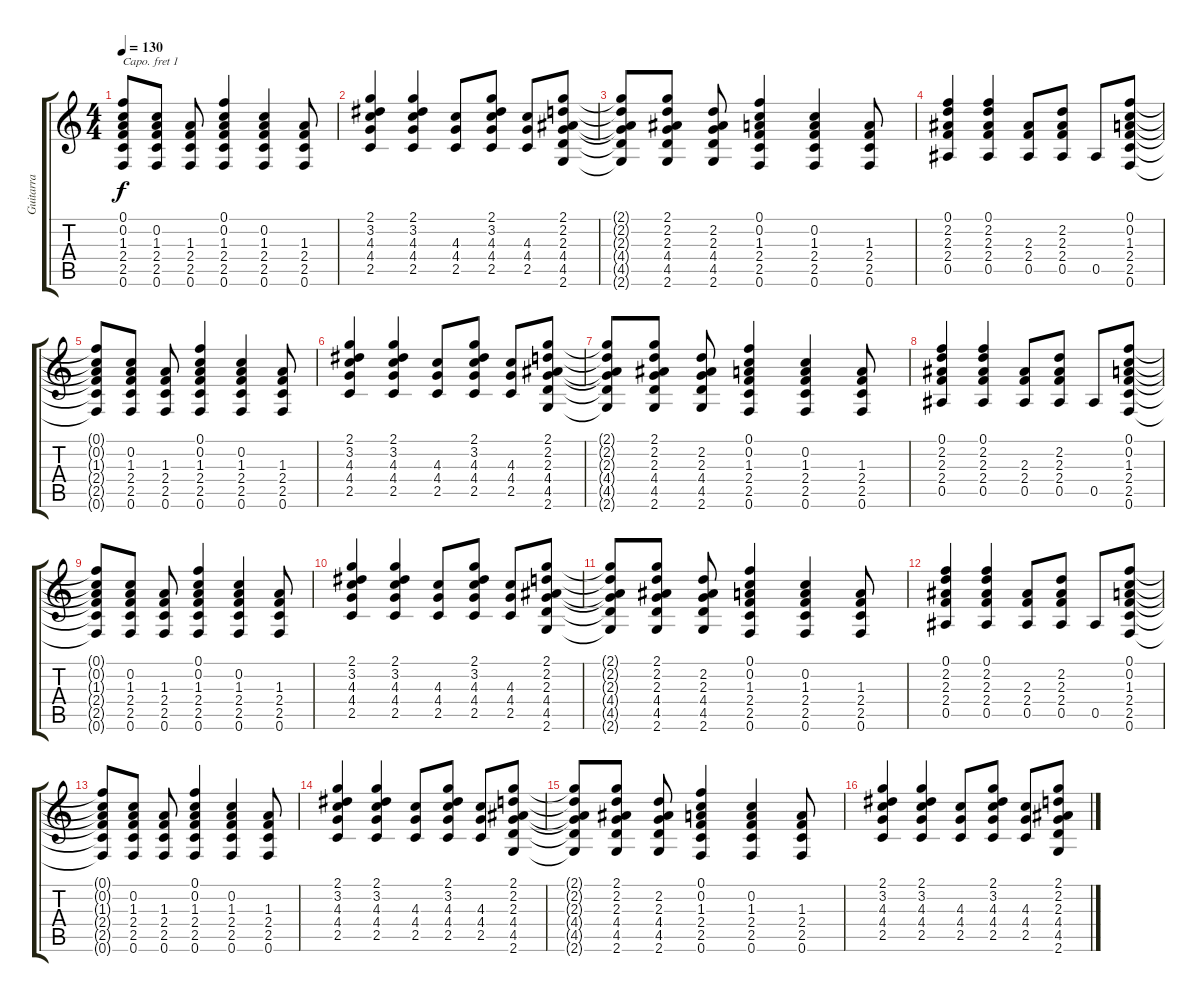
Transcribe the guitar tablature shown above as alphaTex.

\track ("Guitarra" "Guitarra") {instrument electricguitarclean}
\staff {score tabs}
\capo 1
\tuning (E4 B3 G3 D3 A2 E2) {hide}
\ts (4 4)
\tempo 130
\clef g2
\ks c
(0.1{t} 0.2{t} 1.3{t} 2.4{t} 2.5{t} 0.6{t}).8{dy f} (0.2 1.3 2.4 2.5 0.6).8 (1.3 2.4 2.5 0.6).8 (0.1 0.2 1.3 2.4 2.5 0.6).4 (0.2 1.3 2.4 2.5 0.6).4 (1.3 2.4 2.5 0.6).8 |
(2.1 3.2 4.3 4.4 2.5).4 (2.1 3.2 4.3 4.4 2.5).4 (4.3 4.4 2.5).8 (2.1 3.2 4.3 4.4 2.5).8 (4.3 4.4 2.5).8 (2.1 2.2 2.3 4.4 4.5 2.6).8 |
(2.1{t} 2.2{t} 2.3{t} 4.4{t} 4.5{t} 2.6{t}).8 (2.1 2.2 2.3 4.4 4.5 2.6).8 (2.2 2.3 4.4 4.5 2.6).8 (0.1 0.2 1.3 2.4 2.5 0.6).4 (0.2 1.3 2.4 2.5 0.6).4 (1.3 2.4 2.5 0.6).8 |
(0.1 2.2 2.3 2.4 0.5).4 (0.1 2.2 2.3 2.4 0.5).4 (2.3 2.4 0.5).8 (2.2 2.3 2.4 0.5).8 0.5.8 (0.1 0.2 1.3 2.4 2.5 0.6).8 |
(0.1{t} 0.2{t} 1.3{t} 2.4{t} 2.5{t} 0.6{t}).8 (0.2 1.3 2.4 2.5 0.6).8 (1.3 2.4 2.5 0.6).8 (0.1 0.2 1.3 2.4 2.5 0.6).4 (0.2 1.3 2.4 2.5 0.6).4 (1.3 2.4 2.5 0.6).8 |
(2.1 3.2 4.3 4.4 2.5).4 (2.1 3.2 4.3 4.4 2.5).4 (4.3 4.4 2.5).8 (2.1 3.2 4.3 4.4 2.5).8 (4.3 4.4 2.5).8 (2.1 2.2 2.3 4.4 4.5 2.6).8 |
(2.1{t} 2.2{t} 2.3{t} 4.4{t} 4.5{t} 2.6{t}).8 (2.1 2.2 2.3 4.4 4.5 2.6).8 (2.2 2.3 4.4 4.5 2.6).8 (0.1 0.2 1.3 2.4 2.5 0.6).4 (0.2 1.3 2.4 2.5 0.6).4 (1.3 2.4 2.5 0.6).8 |
(0.1 2.2 2.3 2.4 0.5).4 (0.1 2.2 2.3 2.4 0.5).4 (2.3 2.4 0.5).8 (2.2 2.3 2.4 0.5).8 0.5.8 (0.1 0.2 1.3 2.4 2.5 0.6).8 |
(0.1{t} 0.2{t} 1.3{t} 2.4{t} 2.5{t} 0.6{t}).8 (0.2 1.3 2.4 2.5 0.6).8 (1.3 2.4 2.5 0.6).8 (0.1 0.2 1.3 2.4 2.5 0.6).4 (0.2 1.3 2.4 2.5 0.6).4 (1.3 2.4 2.5 0.6).8 |
(2.1 3.2 4.3 4.4 2.5).4 (2.1 3.2 4.3 4.4 2.5).4 (4.3 4.4 2.5).8 (2.1 3.2 4.3 4.4 2.5).8 (4.3 4.4 2.5).8 (2.1 2.2 2.3 4.4 4.5 2.6).8 |
(2.1{t} 2.2{t} 2.3{t} 4.4{t} 4.5{t} 2.6{t}).8 (2.1 2.2 2.3 4.4 4.5 2.6).8 (2.2 2.3 4.4 4.5 2.6).8 (0.1 0.2 1.3 2.4 2.5 0.6).4 (0.2 1.3 2.4 2.5 0.6).4 (1.3 2.4 2.5 0.6).8 |
(0.1 2.2 2.3 2.4 0.5).4 (0.1 2.2 2.3 2.4 0.5).4 (2.3 2.4 0.5).8 (2.2 2.3 2.4 0.5).8 0.5.8 (0.1 0.2 1.3 2.4 2.5 0.6).8 |
(0.1{t} 0.2{t} 1.3{t} 2.4{t} 2.5{t} 0.6{t}).8 (0.2 1.3 2.4 2.5 0.6).8 (1.3 2.4 2.5 0.6).8 (0.1 0.2 1.3 2.4 2.5 0.6).4 (0.2 1.3 2.4 2.5 0.6).4 (1.3 2.4 2.5 0.6).8 |
(2.1 3.2 4.3 4.4 2.5).4 (2.1 3.2 4.3 4.4 2.5).4 (4.3 4.4 2.5).8 (2.1 3.2 4.3 4.4 2.5).8 (4.3 4.4 2.5).8 (2.1 2.2 2.3 4.4 4.5 2.6).8 |
(2.1{t} 2.2{t} 2.3{t} 4.4{t} 4.5{t} 2.6{t}).8 (2.1 2.2 2.3 4.4 4.5 2.6).8 (2.2 2.3 4.4 4.5 2.6).8 (0.1 0.2 1.3 2.4 2.5 0.6).4 (0.2 1.3 2.4 2.5 0.6).4 (1.3 2.4 2.5 0.6).8 |
(2.1 3.2 4.3 4.4 2.5).4 (2.1 3.2 4.3 4.4 2.5).4 (4.3 4.4 2.5).8 (2.1 3.2 4.3 4.4 2.5).8 (4.3 4.4 2.5).8 (2.1 2.2 2.3 4.4 4.5 2.6).8
